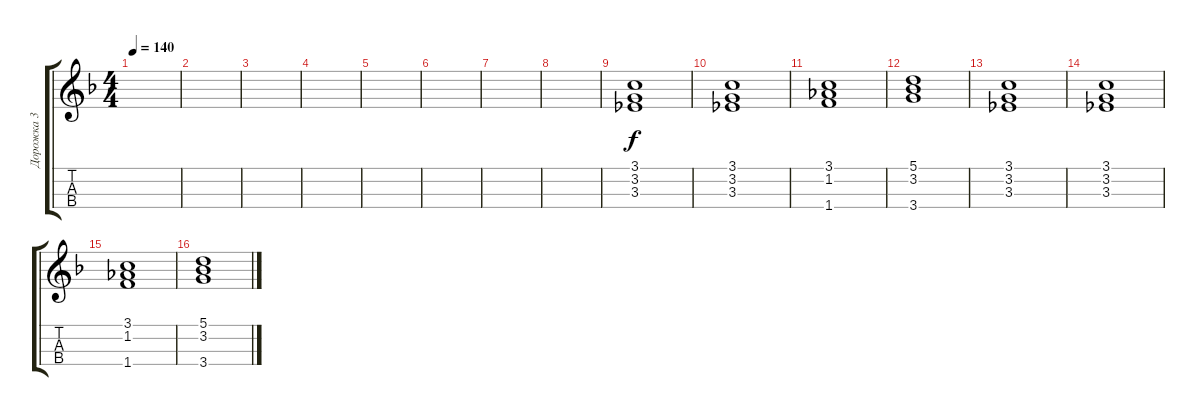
\track ("Дорожка 3" "Дорожка 3") {instrument acousticguitarnylon}
\staff {score tabs}
\tuning (A3 E3 C3 G3) {hide}
\ts (4 4)
\tempo 140
\clef g2
\ks dminor
|
|
|
|
|
|
|
|
(3.1 3.2 3.3).1 |
(3.1 3.2 3.3).1 |
(3.1 1.2 1.4).1 |
(5.1 3.2 3.4).1 |
(3.1 3.2 3.3).1 |
(3.1 3.2 3.3).1 |
(3.1 1.2 1.4).1 |
(5.1 3.2 3.4).1
